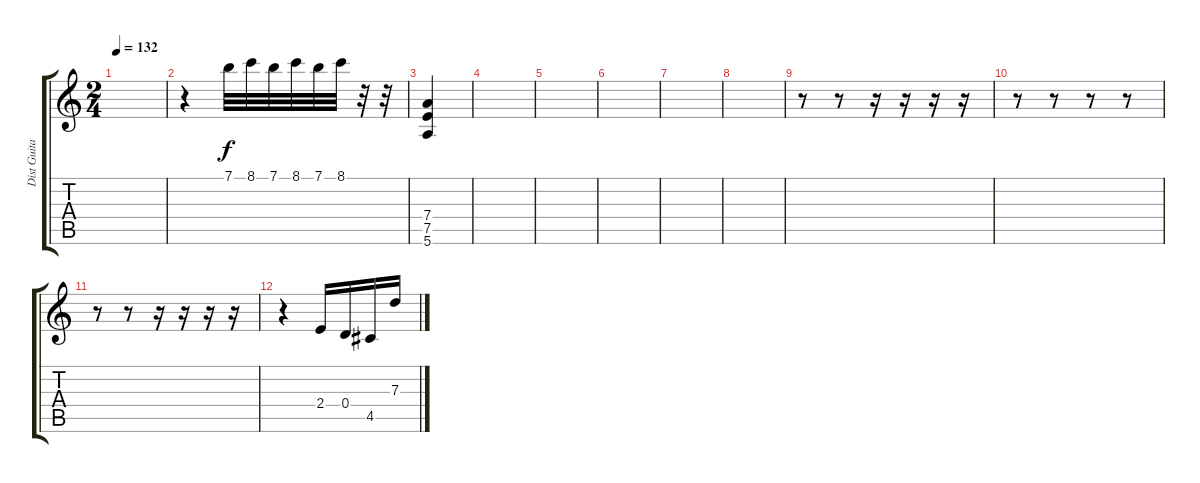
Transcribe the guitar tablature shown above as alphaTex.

\track ("Dist Guitar" "Dist Guita") {instrument overdrivenguitar}
\staff {score tabs}
\tuning (E4 B3 G3 D3 A2 E2) {hide}
\ts (2 4)
\tempo 132
\clef g2
\ks c
|
r.4 7.1.32 8.1.32 7.1.32 8.1.32 7.1.32 8.1.32 r.32 r.32 |
(7.4 7.5 5.6).4 |
|
|
|
|
|
r.8 r.8 r.16 r.16 r.16 r.16 |
r.8 r.8 r.8 r.8 |
r.8 r.8 r.16 r.16 r.16 r.16 |
r.4 2.4.16 0.4.16 4.5.16 7.3.16
